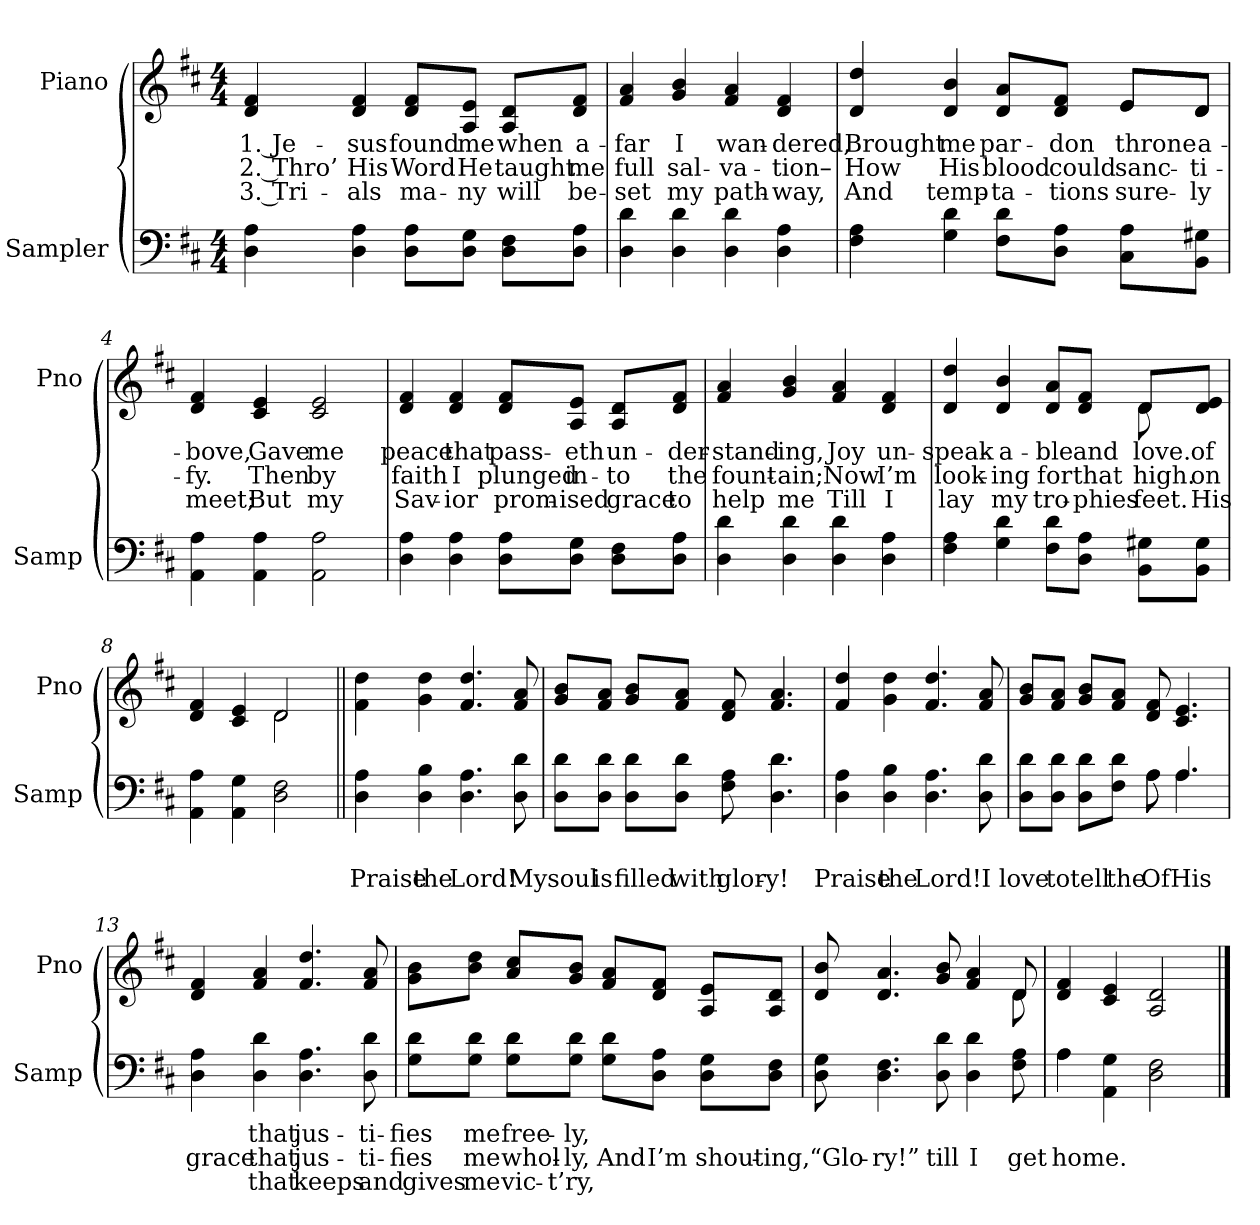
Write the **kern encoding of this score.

**kern	**text	**text	**text	**kern	**text	**text	**text
*part2	*part2	*part2	*part2	*part1	*part1	*part1	*part1
*staff2	*staff2	*staff2	*staff2	*staff1	*staff1	*staff1	*staff1
*I"Sampler	*	*	*	*I"Piano	*	*	*
*I'Samp	*	*	*	*I'Pno	*	*	*
*clefF4	*	*	*	*clefG2	*	*	*
*k[f#c#]	*	*	*	*k[f#c#]	*	*	*
*D:	*	*	*	*D:	*	*	*
*M4/4	*	*	*	*M4/4	*	*	*
=1	=1	=1	=1	=1	=1	=1	=1
4D 4A	.	.	.	4d 4f#	1. Je-	2. Thro’	3. Tri-
4D 4A	.	.	.	4d 4f#	-sus	His	-als
8D\ 8A\L	.	.	.	8d/ 8f#/L	found	Word	ma-
8D\ 8G\J	.	.	.	8A/ 8e/J	me	He	-ny
8D\ 8F#\L	.	.	.	8A/ 8d/L	when	taught	will
8D\ 8A\J	.	.	.	8d/ 8f#/J	a-	me	be-
=2	=2	=2	=2	=2	=2	=2	=2
4D 4d	.	.	.	4f# 4a	-far	full	-set
4D 4d	.	.	.	4g 4b	I	sal-	my
4D 4d	.	.	.	4f# 4a	wan-	-va-	path-
4D 4A	.	.	.	4d 4f#	-dered,	-tion–	-way,
=3	=3	=3	=3	=3	=3	=3	=3
*	*	*	*	*^	*	*	*
4F# 4A	.	.	.	4d 4dd	2.ryy	Brought	How	And
4G 4d	.	.	.	4d 4b	.	me	His	temp-
8F#\ 8d\L	.	.	.	8d/ 8a/L	.	par-	blood	-ta-
8D\ 8A\J	.	.	.	8d/ 8f#/J	.	-don	could	-tions
8C#\ 8A\L	.	.	.	8e/L	8e/L	throne	sanc-	sure-
8BB\ 8G#X\J	.	.	.	8d/J	8d/J	a-	-ti-	-ly
*	*	*	*	*v	*v	*	*	*
=4	=4	=4	=4	=4	=4	=4	=4
4AA 4A	.	.	.	4d 4f#	-bove,	-fy.	meet;
4AA 4A	.	.	.	4c# 4e	Gave	Then	But
2AA 2A	.	.	.	2c# 2e	me	by	my
=5	=5	=5	=5	=5	=5	=5	=5
4D 4A	.	.	.	4d 4f#	peace	faith	Sav-
4D 4A	.	.	.	4d 4f#	that	I	-ior
8D\ 8A\L	.	.	.	8d/ 8f#/L	pass-	plunged	prom-
8D\ 8G\J	.	.	.	8A/ 8e/J	-eth	in-	-ised
8D\ 8F#\L	.	.	.	8A/ 8d/L	un-	-to	grace
8D\ 8A\J	.	.	.	8d/ 8f#/J	-der-	the	to
=6	=6	=6	=6	=6	=6	=6	=6
4D 4d	.	.	.	4f# 4a	-stand-	fount-	help
4D 4d	.	.	.	4g 4b	-ing,	-ain;	me
4D 4d	.	.	.	4f# 4a	Joy	Now	Till
4D 4A	.	.	.	4d 4f#	un-	I’m	I
=7	=7	=7	=7	=7	=7	=7	=7
*	*	*	*	*^	*	*	*
4F# 4A	.	.	.	4d 4dd	2.ryy	-speak-	look-	lay
4G 4d	.	.	.	4d 4b	.	-a-	-ing	my
8F#\ 8d\L	.	.	.	8d/ 8a/L	.	-ble	for	tro-
8D\ 8A\J	.	.	.	8d/ 8f#/J	.	and	that	-phies
8BB\ 8G#X\L	.	.	.	8d/L	8d	love.	high.	feet.
8BB\ 8G#\J	.	.	.	8d/ 8e/J	8ryy	of	on	His
=8	=8	=8	=8	=8	=8	=8	=8	=8
4AA 4A	.	.	.	4d 4f#	2ryy	.	.	.
4AA 4G	.	.	.	4c# 4e	.	.	.	.
2D 2F#	.	.	.	2d/	2d	.	.	.
=9||	=9||	=9||	=9||	=9||	=9||	=9||	=9||	=9||
!	!	!	!	!LO:TX:t=Refrain	!	!	!	!
*	*	*	*	*v	*v	*	*	*
4D 4A	.	Praise	.	4f#\ 4dd\	.	.	.
4D 4B	.	the	.	4g 4dd	.	.	.
4.D 4.A	.	Lord!	.	4.f# 4.dd	.	.	.
8D 8d	.	My	.	8f# 8a	.	.	.
=10	=10	=10	=10	=10	=10	=10	=10
8D\ 8d\L	.	soul	.	8g/ 8b/L	.	.	.
8D\ 8d\J	.	is	.	8f#/ 8a/J	.	.	.
8D\ 8d\L	.	filled	.	8g/ 8b/L	.	.	.
8D\ 8d\J	.	with	.	8f#/ 8a/J	.	.	.
8F# 8A	.	glor-	.	8d 8f#	.	.	.
4.D 4.d	.	-y!	.	4.f# 4.a	.	.	.
=11	=11	=11	=11	=11	=11	=11	=11
4D 4A	.	Praise	.	4f# 4dd	.	.	.
4D 4B	.	the	.	4g 4dd	.	.	.
4.D 4.A	.	Lord!	.	4.f# 4.dd	.	.	.
8D 8d	.	I	.	8f# 8a	.	.	.
=12	=12	=12	=12	=12	=12	=12	=12
*^	*	*	*	*	*	*	*
8D\ 8d\L	2ryy	.	love	.	8g/ 8b/L	.	.	.
8D\ 8d\J	.	.	to	.	8f#/ 8a/J	.	.	.
8D\ 8d\L	.	.	tell	.	8g/ 8b/L	.	.	.
8F#\ 8d\J	.	.	the	.	8f#/ 8a/J	.	.	.
8A\	8A	.	Of	.	8d 8f#	.	.	.
4.A/	4.A	.	His	.	4.c# 4.e	.	.	.
*v	*v	*	*	*	*	*	*	*
=13	=13	=13	=13	=13	=13	=13	=13
4D 4A	.	grace	.	4d 4f#	.	.	.
4D 4d	that	that	that	4f# 4a	.	.	.
4.D 4.A	jus-	jus-	keeps	4.f# 4.dd	.	.	.
8D 8d	-ti-	-ti-	and	8f# 8a	.	.	.
=14	=14	=14	=14	=14	=14	=14	=14
8G\ 8d\L	-fies	-fies	gives	8g\ 8b\L	.	.	.
8G\ 8d\J	me	me	me	8b\ 8dd\J	.	.	.
8G\ 8d\L	free-	whol-	vic-	8a/ 8cc#/L	.	.	.
8G\ 8d\J	-ly,	-ly,	-t’ry,	8g/ 8b/J	.	.	.
8G\ 8d\L	.	And	.	8f#/ 8a/L	.	.	.
8D\ 8A\J	.	I’m	.	8d/ 8f#/J	.	.	.
8D\ 8G\L	.	shout-	.	8A/ 8e/L	.	.	.
8D\ 8F#\J	.	-ing,	.	8A/ 8d/J	.	.	.
=15	=15	=15	=15	=15	=15	=15	=15
*	*	*	*	*^	*	*	*
8D 8G	.	“Glo-	.	8d 8b	2..ryy	.	.	.
4.D 4.F#	.	-ry!”	.	4.d 4.a	.	.	.	.
8D 8d	.	till	.	8g 8b	.	.	.	.
4D 4d	.	I	.	4f# 4a	.	.	.	.
8F# 8A	.	get	.	8d/	8d	.	.	.
*	*	*	*	*v	*v	*	*	*
=16	=16	=16	=16	=16	=16	=16	=16
*^	*	*	*	*	*	*	*
4A\	4A	.	home.	.	4d 4f#	.	.	.
4AA 4G	2.ryy	.	.	.	4c# 4e	.	.	.
2D 2F#	.	.	.	.	2A 2d	.	.	.
*v	*v	*	*	*	*	*	*	*
==	==	==	==	==	==	==	==
*-	*-	*-	*-	*-	*-	*-	*-
